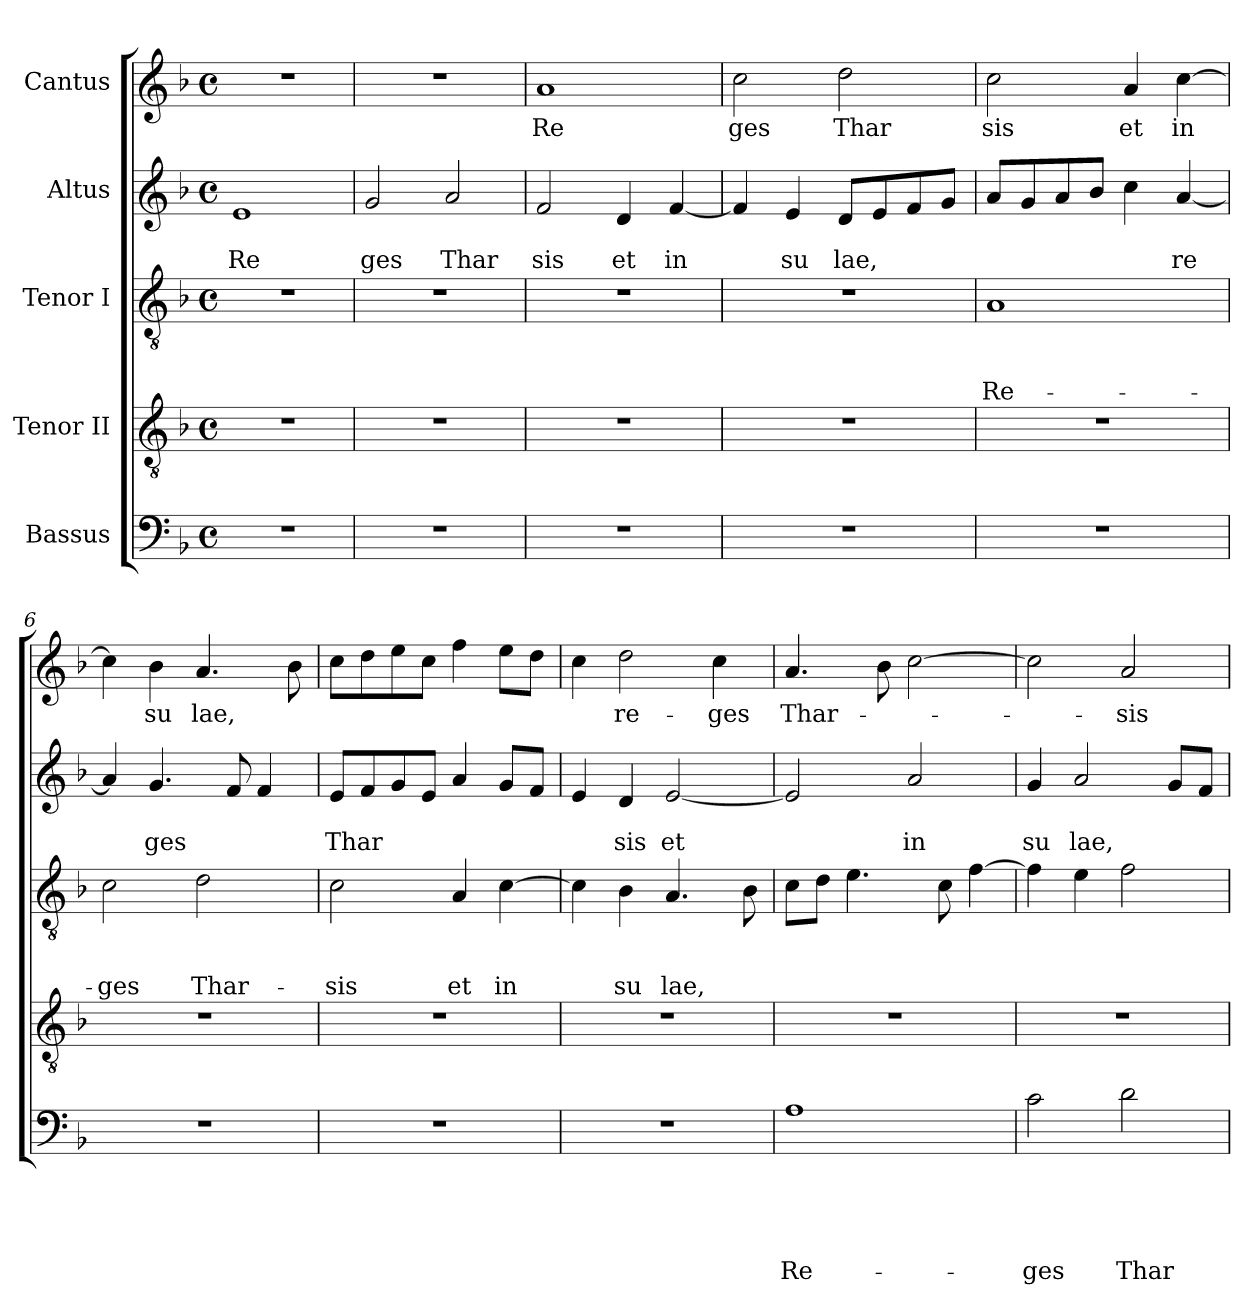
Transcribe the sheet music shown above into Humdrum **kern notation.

**kern	**text	**text	**text	**text	**text	**kern	**kern	**text	**text	**text	**kern	**text	**text	**kern	**text
*part5	*part5	*part5	*part5	*part5	*part5	*part4	*part3	*part3	*part3	*part3	*part2	*part2	*part2	*part1	*part1
*staff5	*staff5	*staff5	*staff5	*staff5	*staff5	*staff4	*staff3	*staff3	*staff3	*staff3	*staff2	*staff2	*staff2	*staff1	*staff1
*I"Bassus	*	*	*	*	*	*I"Tenor II	*I"Tenor I	*	*	*	*I"Altus	*	*	*I"Cantus	*
*clefF4	*	*	*	*	*	*clefGv2	*clefGv2	*	*	*	*clefG2	*	*	*clefG2	*
*k[b-]	*	*	*	*	*	*k[b-]	*k[b-]	*	*	*	*k[b-]	*	*	*k[b-]	*
*F:	*	*	*	*	*	*F:	*F:	*	*	*	*F:	*	*	*F:	*
*M4/4	*	*	*	*	*	*M4/4	*M4/4	*	*	*	*M4/4	*	*	*M4/4	*
*met(c)	*	*	*	*	*	*met(c)	*met(c)	*	*	*	*met(c)	*	*	*met(c)	*
=1	=1	=1	=1	=1	=1	=1	=1	=1	=1	=1	=1	=1	=1	=1	=1
!	!	!	!	!	!	!	!	!	!	!	!	!	!LO:LY:b	!	!
1r	.	.	.	.	.	1r	1r	.	.	.	1e	.	Re	1r	.
=2	=2	=2	=2	=2	=2	=2	=2	=2	=2	=2	=2	=2	=2	=2	=2
!	!	!	!	!	!	!	!	!	!	!	!	!	!LO:LY:b	!	!
1r	.	.	.	.	.	1r	1r	.	.	.	2g/	.	ges	1r	.
!	!	!	!	!	!	!	!	!	!	!	!	!	!LO:LY:b	!	!
.	.	.	.	.	.	.	.	.	.	.	2a/	.	Thar	.	.
=3	=3	=3	=3	=3	=3	=3	=3	=3	=3	=3	=3	=3	=3	=3	=3
!	!	!	!	!	!	!	!	!	!	!	!	!	!LO:LY:b	!	!LO:LY:b
1r	.	.	.	.	.	1r	1r	.	.	.	2f/	.	sis	1a	Re
!	!	!	!	!	!	!	!	!	!	!	!	!	!LO:LY:b	!	!
.	.	.	.	.	.	.	.	.	.	.	4d/	.	et	.	.
!	!	!	!	!	!	!	!	!	!	!	!	!	!LO:LY:b	!	!
.	.	.	.	.	.	.	.	.	.	.	[<4f/	.	in	.	.
=4	=4	=4	=4	=4	=4	=4	=4	=4	=4	=4	=4	=4	=4	=4	=4
!	!	!	!	!	!	!	!	!	!	!	!	!	!	!	!LO:LY:b
1r	.	.	.	.	.	1r	1r	.	.	.	4f/]	.	.	2cc\	ges
!	!	!	!	!	!	!	!	!	!	!	!	!	!LO:LY:b	!	!
.	.	.	.	.	.	.	.	.	.	.	4e/	.	su	.	.
!	!	!	!	!	!	!	!	!	!	!	!	!	!LO:LY:b	!	!LO:LY:b
.	.	.	.	.	.	.	.	.	.	.	8d/L	.	lae,	2dd\	Thar
.	.	.	.	.	.	.	.	.	.	.	8e/	.	.	.	.
.	.	.	.	.	.	.	.	.	.	.	8f/	.	.	.	.
.	.	.	.	.	.	.	.	.	.	.	8g/J	.	.	.	.
=5	=5	=5	=5	=5	=5	=5	=5	=5	=5	=5	=5	=5	=5	=5	=5
!	!	!	!	!	!	!	!	!	!	!LO:LY:b	!	!	!	!	!LO:LY:b
1r	.	.	.	.	.	1r	1A	.	.	Re-	8a/L	.	.	2cc\	sis
.	.	.	.	.	.	.	.	.	.	.	8g/	.	.	.	.
.	.	.	.	.	.	.	.	.	.	.	8a/	.	.	.	.
.	.	.	.	.	.	.	.	.	.	.	8b-/J	.	.	.	.
!	!	!	!	!	!	!	!	!	!	!	!	!	!	!	!LO:LY:b
.	.	.	.	.	.	.	.	.	.	.	4cc\	.	.	4a/	et
!	!	!	!	!	!	!	!	!	!	!	!	!	!LO:LY:b	!	!LO:LY:b
.	.	.	.	.	.	.	.	.	.	.	[<4a/	.	re	[>4cc\	in
=6	=6	=6	=6	=6	=6	=6	=6	=6	=6	=6	=6	=6	=6	=6	=6
!	!	!	!	!	!	!	!	!	!	!LO:LY:b	!	!	!	!	!
1r	.	.	.	.	.	1r	2c\	.	.	-ges	4a/]	.	.	4cc\]	.
!	!	!	!	!	!	!	!	!	!	!	!	!	!LO:LY:b	!	!LO:LY:b
.	.	.	.	.	.	.	.	.	.	.	4.g/	.	ges	4b-\	su
!	!	!	!	!	!	!	!	!	!	!LO:LY:b	!	!	!	!	!LO:LY:b
.	.	.	.	.	.	.	2d\	.	.	Thar-	.	.	.	4.a/	lae,
.	.	.	.	.	.	.	.	.	.	.	8f/	.	.	.	.
.	.	.	.	.	.	.	.	.	.	.	4f/	.	.	.	.
.	.	.	.	.	.	.	.	.	.	.	.	.	.	8b-\	.
!!LO:LB:g=z
=7	=7	=7	=7	=7	=7	=7	=7	=7	=7	=7	=7	=7	=7	=7	=7
!	!	!	!	!	!	!	!	!	!	!LO:LY:b	!	!	!LO:LY:b	!	!
1r	.	.	.	.	.	1r	2c\	.	.	-sis	8e/L	.	Thar	8cc\L	.
.	.	.	.	.	.	.	.	.	.	.	8f/	.	.	8dd\	.
.	.	.	.	.	.	.	.	.	.	.	8g/	.	.	8ee\	.
.	.	.	.	.	.	.	.	.	.	.	8e/J	.	.	8cc\J	.
!	!	!	!	!	!	!	!	!	!	!LO:LY:b	!	!	!	!	!
.	.	.	.	.	.	.	4A/	.	.	et	4a/	.	.	4ff\	.
!	!	!	!	!	!	!	!	!	!	!LO:LY:b	!	!	!	!	!
.	.	.	.	.	.	.	[>4c\	.	.	in	8g/L	.	.	8ee\L	.
.	.	.	.	.	.	.	.	.	.	.	8f/J	.	.	8dd\J	.
=8	=8	=8	=8	=8	=8	=8	=8	=8	=8	=8	=8	=8	=8	=8	=8
1r	.	.	.	.	.	1r	4c\]	.	.	.	4e/	.	.	4cc\	.
!	!	!	!	!	!	!	!	!	!	!LO:LY:b	!	!	!LO:LY:b	!	!LO:LY:b
.	.	.	.	.	.	.	4B-\	.	.	su	4d/	.	sis	2dd\	re-
!	!	!	!	!	!	!	!	!	!	!LO:LY:b	!	!	!LO:LY:b	!	!
.	.	.	.	.	.	.	4.A/	.	.	lae,	[<2e/	.	et	.	.
!	!	!	!	!	!	!	!	!	!	!	!	!	!	!	!LO:LY:b
.	.	.	.	.	.	.	.	.	.	.	.	.	.	4cc\	-ges
.	.	.	.	.	.	.	8B-\	.	.	.	.	.	.	.	.
=9	=9	=9	=9	=9	=9	=9	=9	=9	=9	=9	=9	=9	=9	=9	=9
!	!	!	!	!	!LO:LY:b	!	!	!	!	!	!	!	!	!	!LO:LY:b
1A	.	.	.	.	Re-	1r	8c\L	.	.	.	2e/]	.	.	4.a/	Thar-
.	.	.	.	.	.	.	8d\J	.	.	.	.	.	.	.	.
.	.	.	.	.	.	.	4.e\	.	.	.	.	.	.	.	.
.	.	.	.	.	.	.	.	.	.	.	.	.	.	8b-\	.
!	!	!	!	!	!	!	!	!	!	!	!	!	!LO:LY:b	!	!
.	.	.	.	.	.	.	.	.	.	.	2a/	.	in	[>2cc\	.
.	.	.	.	.	.	.	8c\	.	.	.	.	.	.	.	.
.	.	.	.	.	.	.	[>4f\	.	.	.	.	.	.	.	.
=10	=10	=10	=10	=10	=10	=10	=10	=10	=10	=10	=10	=10	=10	=10	=10
!	!	!	!	!	!LO:LY:b	!	!	!	!	!	!	!	!LO:LY:b	!	!
2c\	.	.	.	.	-ges	1r	4f\]	.	.	.	4g/	.	su	2cc\]	.
!	!	!	!	!	!	!	!	!	!	!	!	!	!LO:LY:b	!	!
.	.	.	.	.	.	.	4e\	.	.	.	2a/	.	lae,	.	.
!	!	!	!	!	!LO:LY:b	!	!	!	!	!	!	!	!	!	!LO:LY:b
2d\	.	.	.	.	Thar-	.	2f\	.	.	.	.	.	.	2a/	-sis
.	.	.	.	.	.	.	.	.	.	.	8g/L	.	.	.	.
.	.	.	.	.	.	.	.	.	.	.	8f/J	.	.	.	.
=	=	=	=	=	=	=	=	=	=	=	=	=	=	=	=
*-	*-	*-	*-	*-	*-	*-	*-	*-	*-	*-	*-	*-	*-	*-	*-
